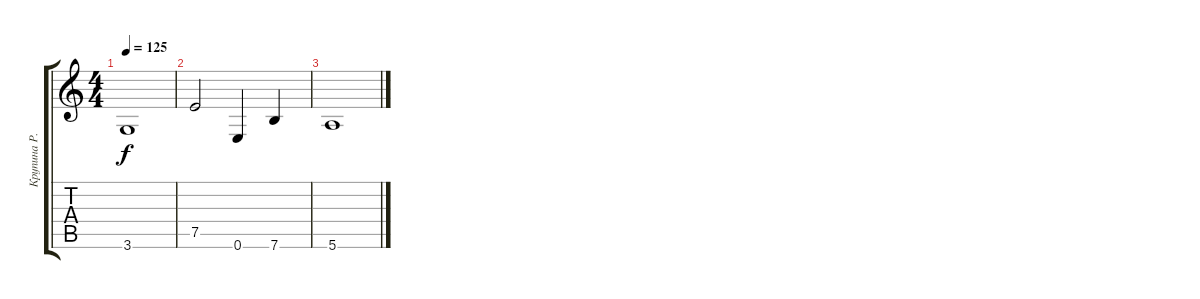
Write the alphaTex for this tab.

\track ("Крупина Р.В." "Крупина Р.") {instrument electricbassfinger}
\staff {score tabs}
\tuning (E4 B3 G3 D3 A2 E2) {hide}
\ts (4 4)
\tempo 125
\clef g2
\ks c
3.6.1{dy f} |
7.5.2 0.6.4 7.6.4 |
5.6.1
